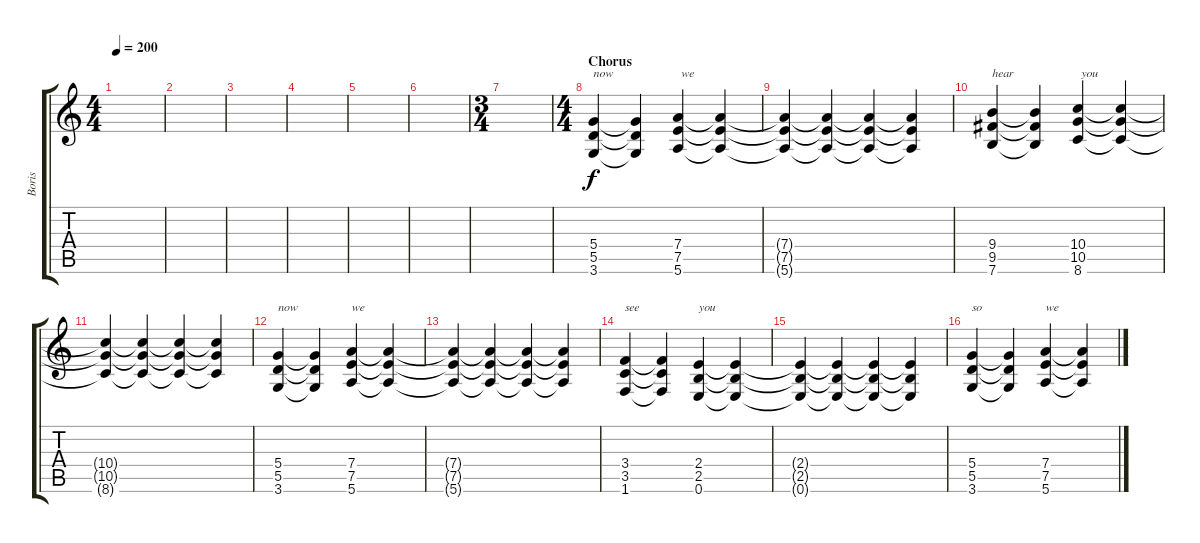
\track ("Boris" "Boris") {instrument distortionguitar}
\staff {score tabs}
\tuning (E4 B3 G3 D3 A2 E2) {hide}
\ts (4 4)
\tempo 200
\clef g2
\ks c
|
|
|
|
|
|
\ts (3 4)
|
\ts (4 4)
\section ("" "Chorus")
(5.4 5.5 3.6).4{txt "now"} (5.4{t} 5.5{t} 3.6{t}).4 (7.4 7.5 5.6).4{txt " we"} (7.4{t} 7.5{t} 5.6{t}).4 |
(7.4{t} 7.5{t} 5.6{t}).4 (7.4{t} 7.5{t} 5.6{t}).4 (7.4{t} 7.5{t} 5.6{t}).4 (7.4{t} 7.5{t} 5.6{t}).4 |
(9.4 9.5 7.6).4{txt "hear"} (9.4{t} 9.5{t} 7.6{t}).4 (10.4 10.5 8.6).4{txt " you"} (10.4{t} 10.5{t} 8.6{t}).4 |
(10.4{t} 10.5{t} 8.6{t}).4 (10.4{t} 10.5{t} 8.6{t}).4 (10.4{t} 10.5{t} 8.6{t}).4 (10.4{t} 10.5{t} 8.6{t}).4 |
(5.4 5.5 3.6).4{txt "now"} (5.4{t} 5.5{t} 3.6{t}).4 (7.4 7.5 5.6).4{txt "we"} (7.4{t} 7.5{t} 5.6{t}).4 |
(7.4{t} 7.5{t} 5.6{t}).4 (7.4{t} 7.5{t} 5.6{t}).4 (7.4{t} 7.5{t} 5.6{t}).4 (7.4{t} 7.5{t} 5.6{t}).4 |
(3.4 3.5 1.6).4{txt "see"} (3.4{t} 3.5{t} 1.6{t}).4 (2.4 2.5 0.6).4{txt "you"} (2.4{t} 2.5{t} 0.6{t}).4 |
(2.4{t} 2.5{t} 0.6{t}).4 (2.4{t} 2.5{t} 0.6{t}).4 (2.4{t} 2.5{t} 0.6{t}).4 (2.4{t} 2.5{t} 0.6{t}).4 |
(5.4 5.5 3.6).4{txt "so"} (5.4{t} 5.5{t} 3.6{t}).4 (7.4 7.5 5.6).4{txt "we"} (7.4{t} 7.5{t} 5.6{t}).4
